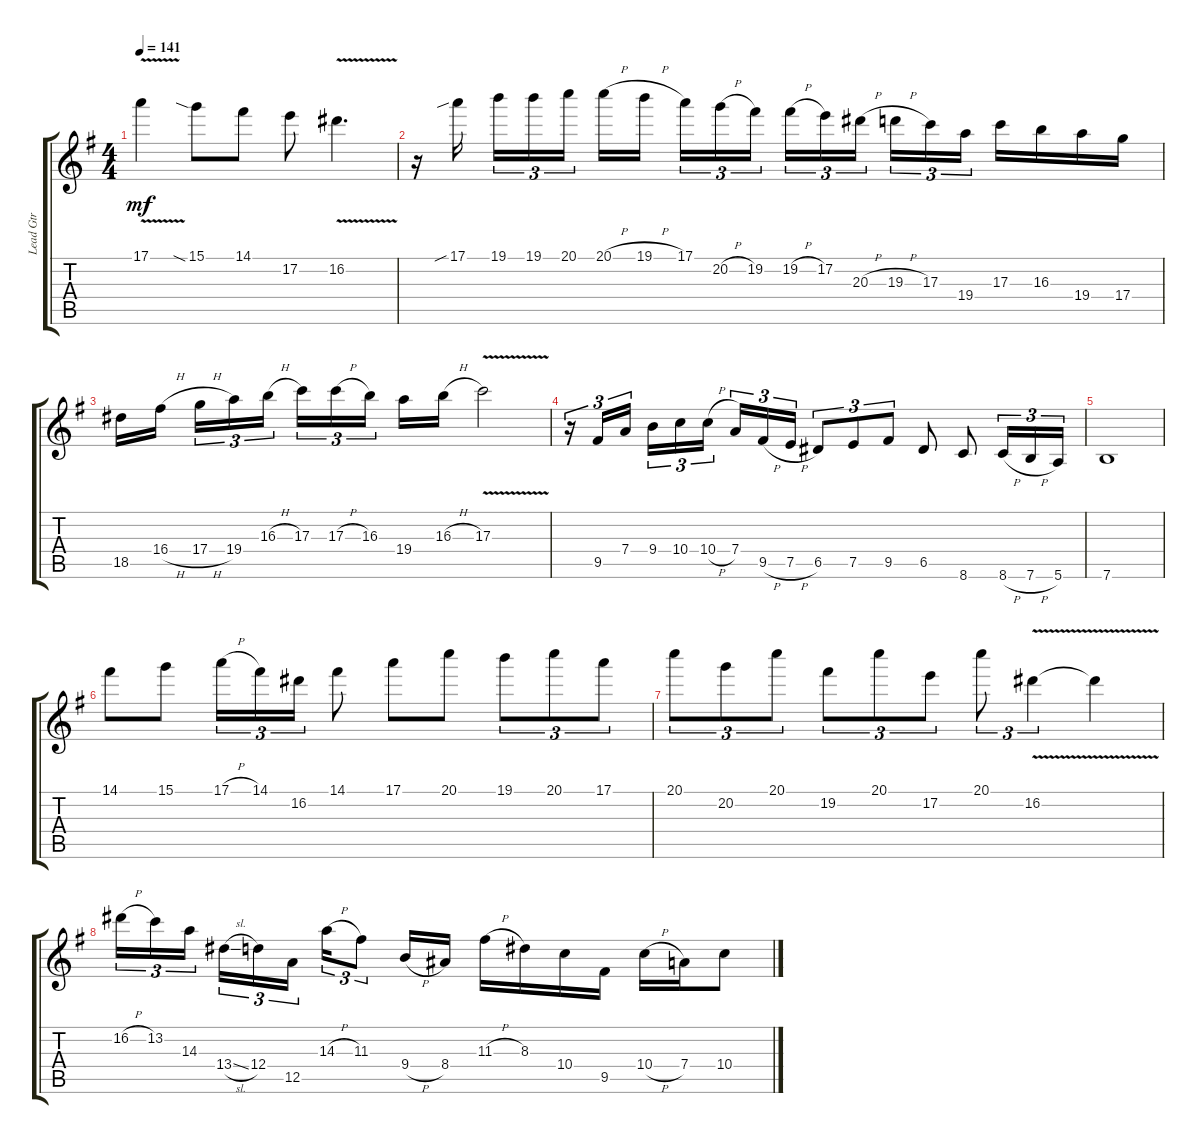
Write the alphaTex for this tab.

\track ("Lead Gtr" "Lead Gtr") {instrument distortionguitar}
\staff {score tabs}
\tuning (E4 B3 G3 D3 A2 E2) {hide}
\ts (4 4)
\tempo 141
\clef g2
\ks g
17.1{v t}.4{dy mf} 15.1{sia}.8 14.1.8 17.2.8 16.2{v}.4{d} |
r.16 17.1{sib}.16{beam splitsecondary} 19.1.16{tu (3 2)} 19.1.16{tu (3 2)} 20.1.16{tu (3 2)} 20.1{h}.16 19.1{h}.16{beam splitsecondary} 17.1.16{tu (3 2)} 20.2{h}.16{tu (3 2)} 19.2.16{tu (3 2)} 19.2{h}.16{tu (3 2)} 17.2.16{tu (3 2)} 20.3{h}.16{tu (3 2) beam splitsecondary} 19.3{h}.16{tu (3 2)} 17.3.16{tu (3 2)} 19.4.16{tu (3 2)} 17.3.16 16.3.16 19.4.16 17.4.16 |
18.5.16 16.4{h}.16{beam splitsecondary} 17.4{h}.16{tu (3 2)} 19.4.16{tu (3 2)} 16.3{h}.16{tu (3 2)} 17.3.16{tu (3 2)} 17.3{h}.16{tu (3 2)} 16.3.16{tu (3 2) beam splitsecondary} 19.4.16 16.3{h}.16 17.3{v}.2 |
r.16{tu (3 2)} 9.5.16{tu (3 2)} 7.4.16{tu (3 2) beam splitsecondary} 9.4.16{tu (3 2)} 10.4.16{tu (3 2)} 10.4{h}.16{tu (3 2)} 7.4.16{tu (3 2)} 9.5{h}.16{tu (3 2)} 7.5{h}.16{tu (3 2)} 6.5.8{tu (3 2)} 7.5.8{tu (3 2)} 9.5.8{tu (3 2)} 6.5.8 8.6.8 8.6{h}.16{tu (3 2)} 7.6{h}.16{tu (3 2)} 5.6.16{tu (3 2)} |
7.6.1 |
14.1.8 15.1.8 17.1{h}.16{tu (3 2)} 14.1.16{tu (3 2)} 16.2.16{tu (3 2)} 14.1.8 17.1.8 20.1.8 19.1.8{tu (3 2)} 20.1.8{tu (3 2)} 17.1.8{tu (3 2)} |
20.1.8{tu (3 2)} 20.2.8{tu (3 2)} 20.1.8{tu (3 2)} 19.2.8{tu (3 2)} 20.1.8{tu (3 2)} 17.2.8{tu (3 2)} 20.1.8{tu (3 2)} 16.2{v}.4{tu (3 2)} 16.2{v t}.4 |
16.2{h}.16{tu (3 2)} 13.2.16{tu (3 2)} 14.3.16{tu (3 2) beam splitsecondary} 13.4{sl}.16{tu (3 2)} 12.4.16{tu (3 2)} 12.5.16{tu (3 2)} 14.3{h}.16{tu (3 2)} 11.3.8{tu (3 2)} 9.4{h}.16 8.4.16 11.3{h}.16 8.3.16 10.4.16 9.5.16 10.4{h}.16 7.4.16 10.4.8
